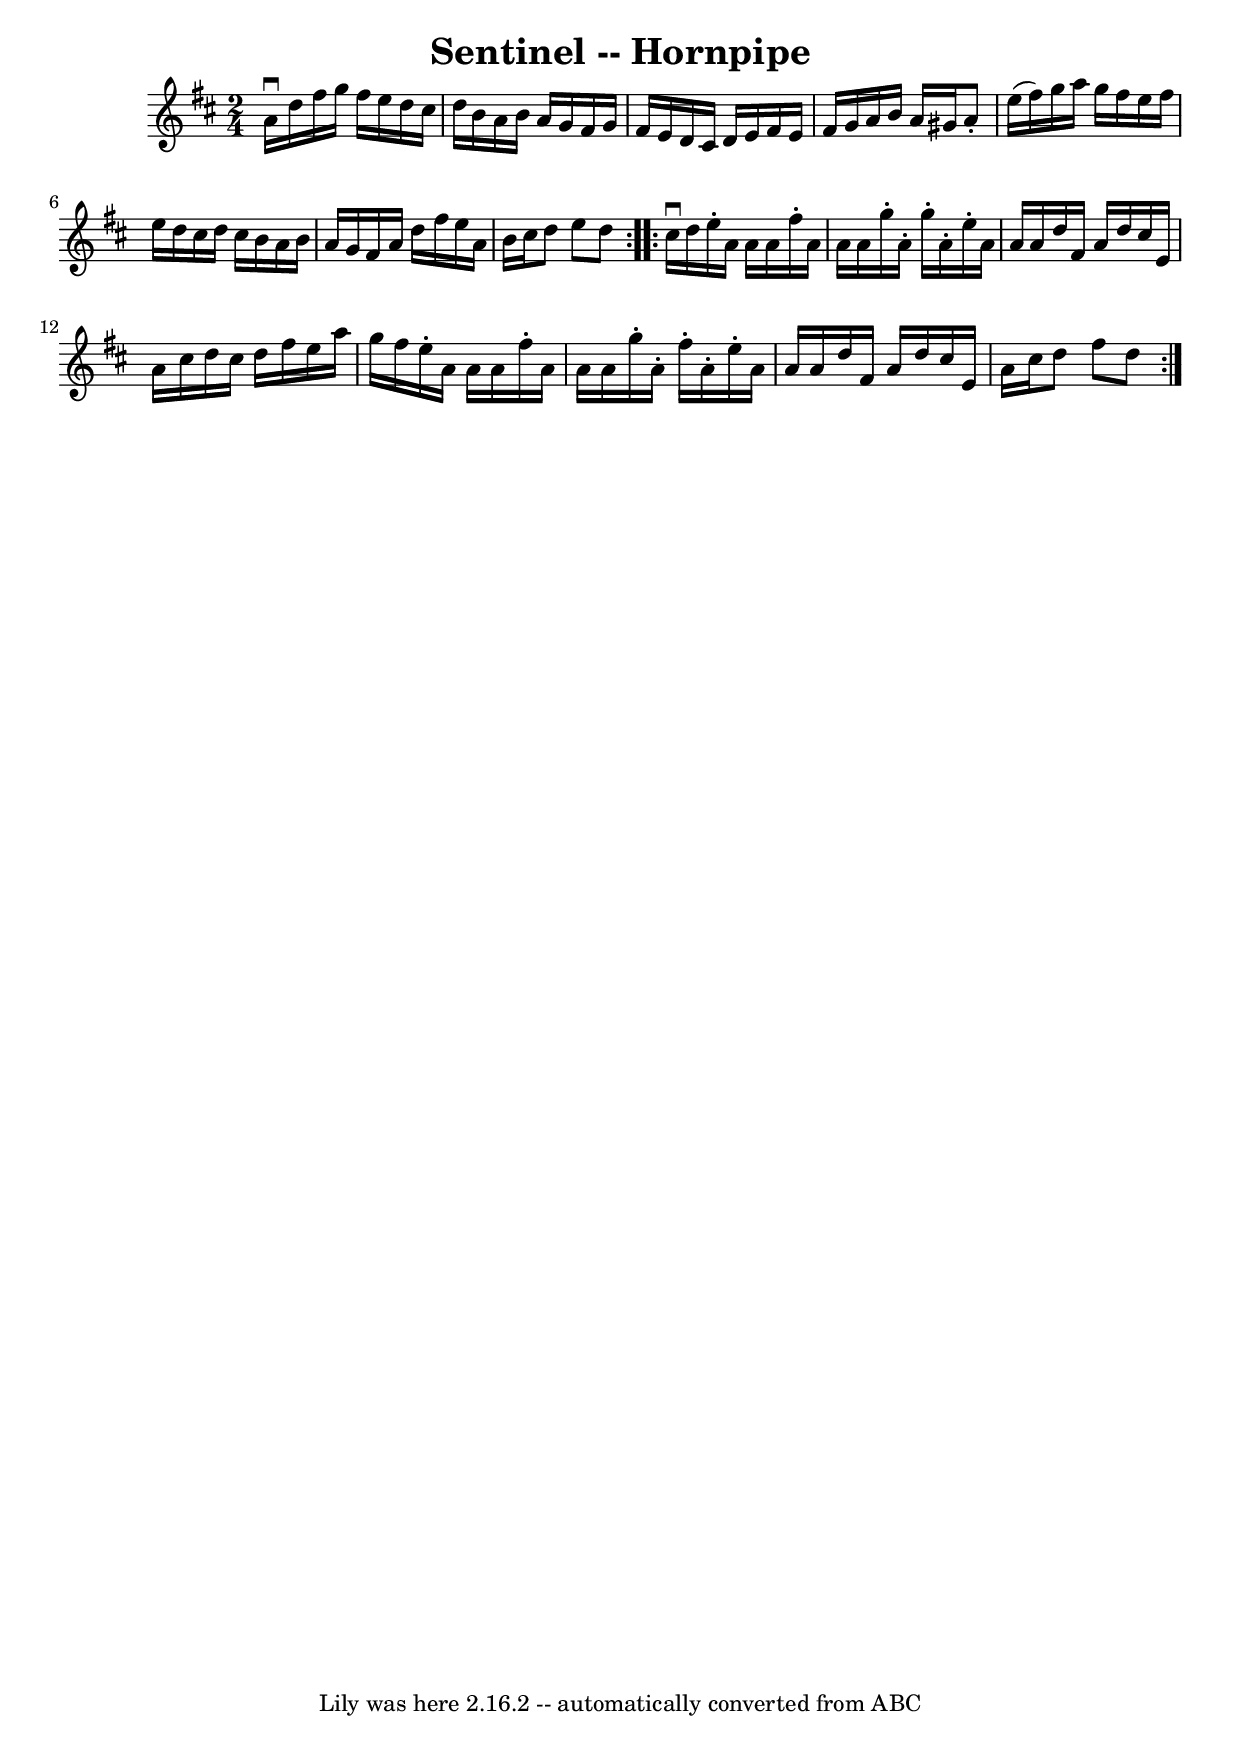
\version "2.16.2"
\include "Mammoth.ily"
\header {
  %% book = "Ryan's Mammoth Collection of Fiddle Tunes"
 crossRefNumber = "1"
 footnotes = ""
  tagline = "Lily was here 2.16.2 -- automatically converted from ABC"
  title = "Sentinel -- Hornpipe"

}
voicedefault =  {



  \repeat volta 2 {

    \time 2/4 
    \key d \major a'16^\downbow d''16     |
 fs''16 g''16 fs''16 e''16 d''16 cs''16 d''16 b'16     |
 a'16 b'16 a'16 g'16 fs'16 g'16 fs'16 e'16     |
 d'16 cs'16 d'16 e'16 fs'16 e'16 fs'16 g'16     |
 a'16 b'16 a'16 gs'16 a'8-. e''16 (fs''16)    |
 g''16 a''16 g''16 fs''16 e''16 fs''16 e''16 d''16     |
 cs''16 d''16 cs''16 b'16 a'16 b'16 a'16 g'16     |
 fs'16 a'16 d''16 fs''16 e''16 a'16 b'16 cs''16      |
 d''8 e''8 d''8    
  }     
  \repeat volta 2 {
 cs''16^\downbow d''16     |
 e''16-. a'16 a'16 a'16 fs''16-. a'16 a'16 a'16     |
 g''16-. a'16-. g''16-. a'16-. e''16-. a'16 a'16 a'16     |
 d''16 fs'16 a'16 d''16 cs''16 e'16 a'16 cs''16     |
 d''16 cs''16 d''16 fs''16 e''16 a''16 g''16 fs''16     |
 e''16-. a'16 a'16 a'16 fs''16-. a'16 a'16 a'16     |
 g''16-. a'16-. fs''16-. a'16-. e''16-. a'16 a'16 a'16     |
 d''16 fs'16 a'16 d''16 cs''16 e'16 a'16 cs''16     |
    
 d''8 fs''8 d''8    
  }   

}

\score{
  <<

    \context Staff="default"
    {
      \voicedefault 
      
    }

  >>
  \layout {
    
  }
  \midi {
  }

}
